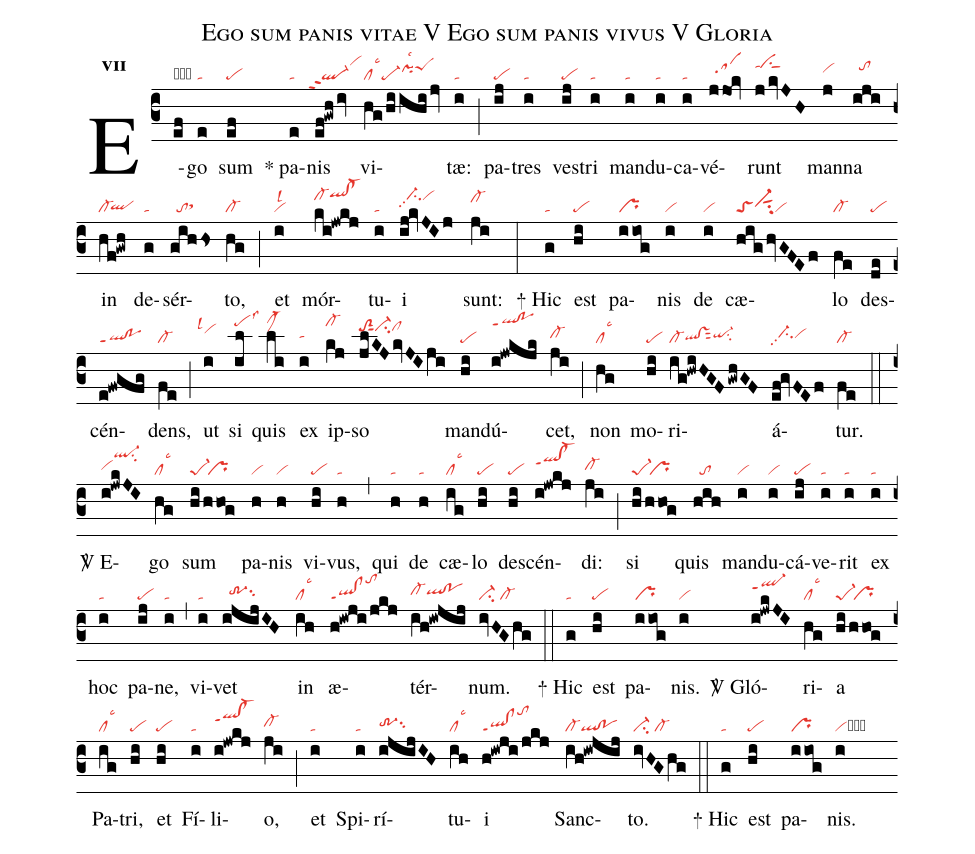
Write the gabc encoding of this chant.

name:Ego sum panis vitae V Ego sum panis vivus V Gloria;
office-part:re;
mode:7;
nabc-lines:1;
%%
initial-style: 1;
name:Ego sum panis vitae;
mode: 7;
office-part: Responsorium;
annotation: Resp.;
annotation: vi;
nabc-lines:1;
%%
(c3) E(ef|obta)go(e|ta) sum(ef|pe) <sp>*</sp> pa(e|ta)nis(ef!gwh/iv|``ql-ppt2vihl) vi(hg/hiihi/jv|cllsc3pe-pihilsc2peShj)tæ:(i|ta) (;) pa(ij|pe)tres(i|ta) ves(ij|pe)tri(i|ta) man(i|ta)du(i|ta)ca(i|ta)vé(jjok|//sahi)runt(j/kvJH|tahkvihksu1sut1) man(j|vihi)na(iji|//tohj) in(hf!gwh|cl-`qlhg) de(g|ta)sér(gihhs|//tosthh)to,(hg|cl-) (;) et(i|vilsl2) mór(ki!jwkj|cl-hkqlhl!cl-hl)tu(i|ta)i(ij!kvJIj|//ci-hkpp2vihk) sunt:(ji|cl-hj) (:)

<sp>+</sp> Hic(g|ta) est(hi|pe) pa(iiog|pr)nis(i|vi) de(i|vi) cæ(highvGFEf|toSvi-hhsut1su2vi)lo(fe|cl-) des(de|pe)cén(e!fwgfg|ql!poppt1)dens,(fe|cl-) (;) ut(i|``vihjlsl1) si(il|pehmlss3) quis(li|clM-hn) ex(i|tahh) ip(kj|cl-hm)so(jlKJkvJIji|toS2hksut1ci-hkclhk) man(hi|pe)dú(i!jwkjk|qlhm!pohmppt1)cet,(ji|cl-hh) (;) non(hg|cllsc3) mo(hi|pe)ri(ig!hwiHGF/gwhGF|cl-qlhg!vshgsut2qi-hhsu2)á(ef!gvFEf|//ci-hhpp2vihh)tur.(fe|cl-) (::)

<sp>V/</sp> E(i!jwkJI|vihhql-hmsu2)go(hg|cllsc3) sum(hi/hhog|pe-1`pr) pa(h|vi)nis(h|vi) vi(hi|pe)vus,(h|ta) (,) qui(h|ta) de(h|ta) cæ(ig|cllsc3)lo(hi|pe) des(hi|pe)cén(i!jwkj|qlhj!cl-hjppt1)di:(ji|cl-hh) (;) si(hi/hhog|pe-1`pr) quis(hih|//to) man(i|vi)du(i|vi)cá(ij|pe)ve(i|ta)rit(i|ta) ex(i|ta) hoc(i|ta) pa(ij|pe)ne,(i|ta) (,) vi(i|ta)vet(ijijIH|//tr-3hhsu2) in(ih|cllsc3) æ(h!iwji/jkj|ql!clppt1tohm)tér(ih!iwjij|cl-hhqlhh!pohh)num.(ivHGhg|ci-/cl-) (::)

<sp>+</sp> Hic(g|ta) est(hi|pe) pa(iiog|pr)nis.(i|vi)

<sp>V/</sp> Gló(i!jwkJI|ql-hjppt1)ri(hg|cllsc3)a(hi/hhog|pe-1`pr) Pa(ig|cllsc3)tri,(hi|pe) et(hi|pe) Fí(i|ta)li(i!jwkj|qlhj!cl-hjppt1)o,(ji|cl-hh) (;) et(i|ta) Spi(i|ta)rí(ijijIH|tr-3hhsu2)tu(ih|cllsc3)i(h!iwji/jkj|ql!clppt1tohm) Sanc(ih!iwjij|cl-ql!po)to.(ivHGhg|ci-/cl-) (::)

<sp>+</sp> Hic(g|ta) est(hi|pe) pa(iiog|pr)nis.(i|vicb)
